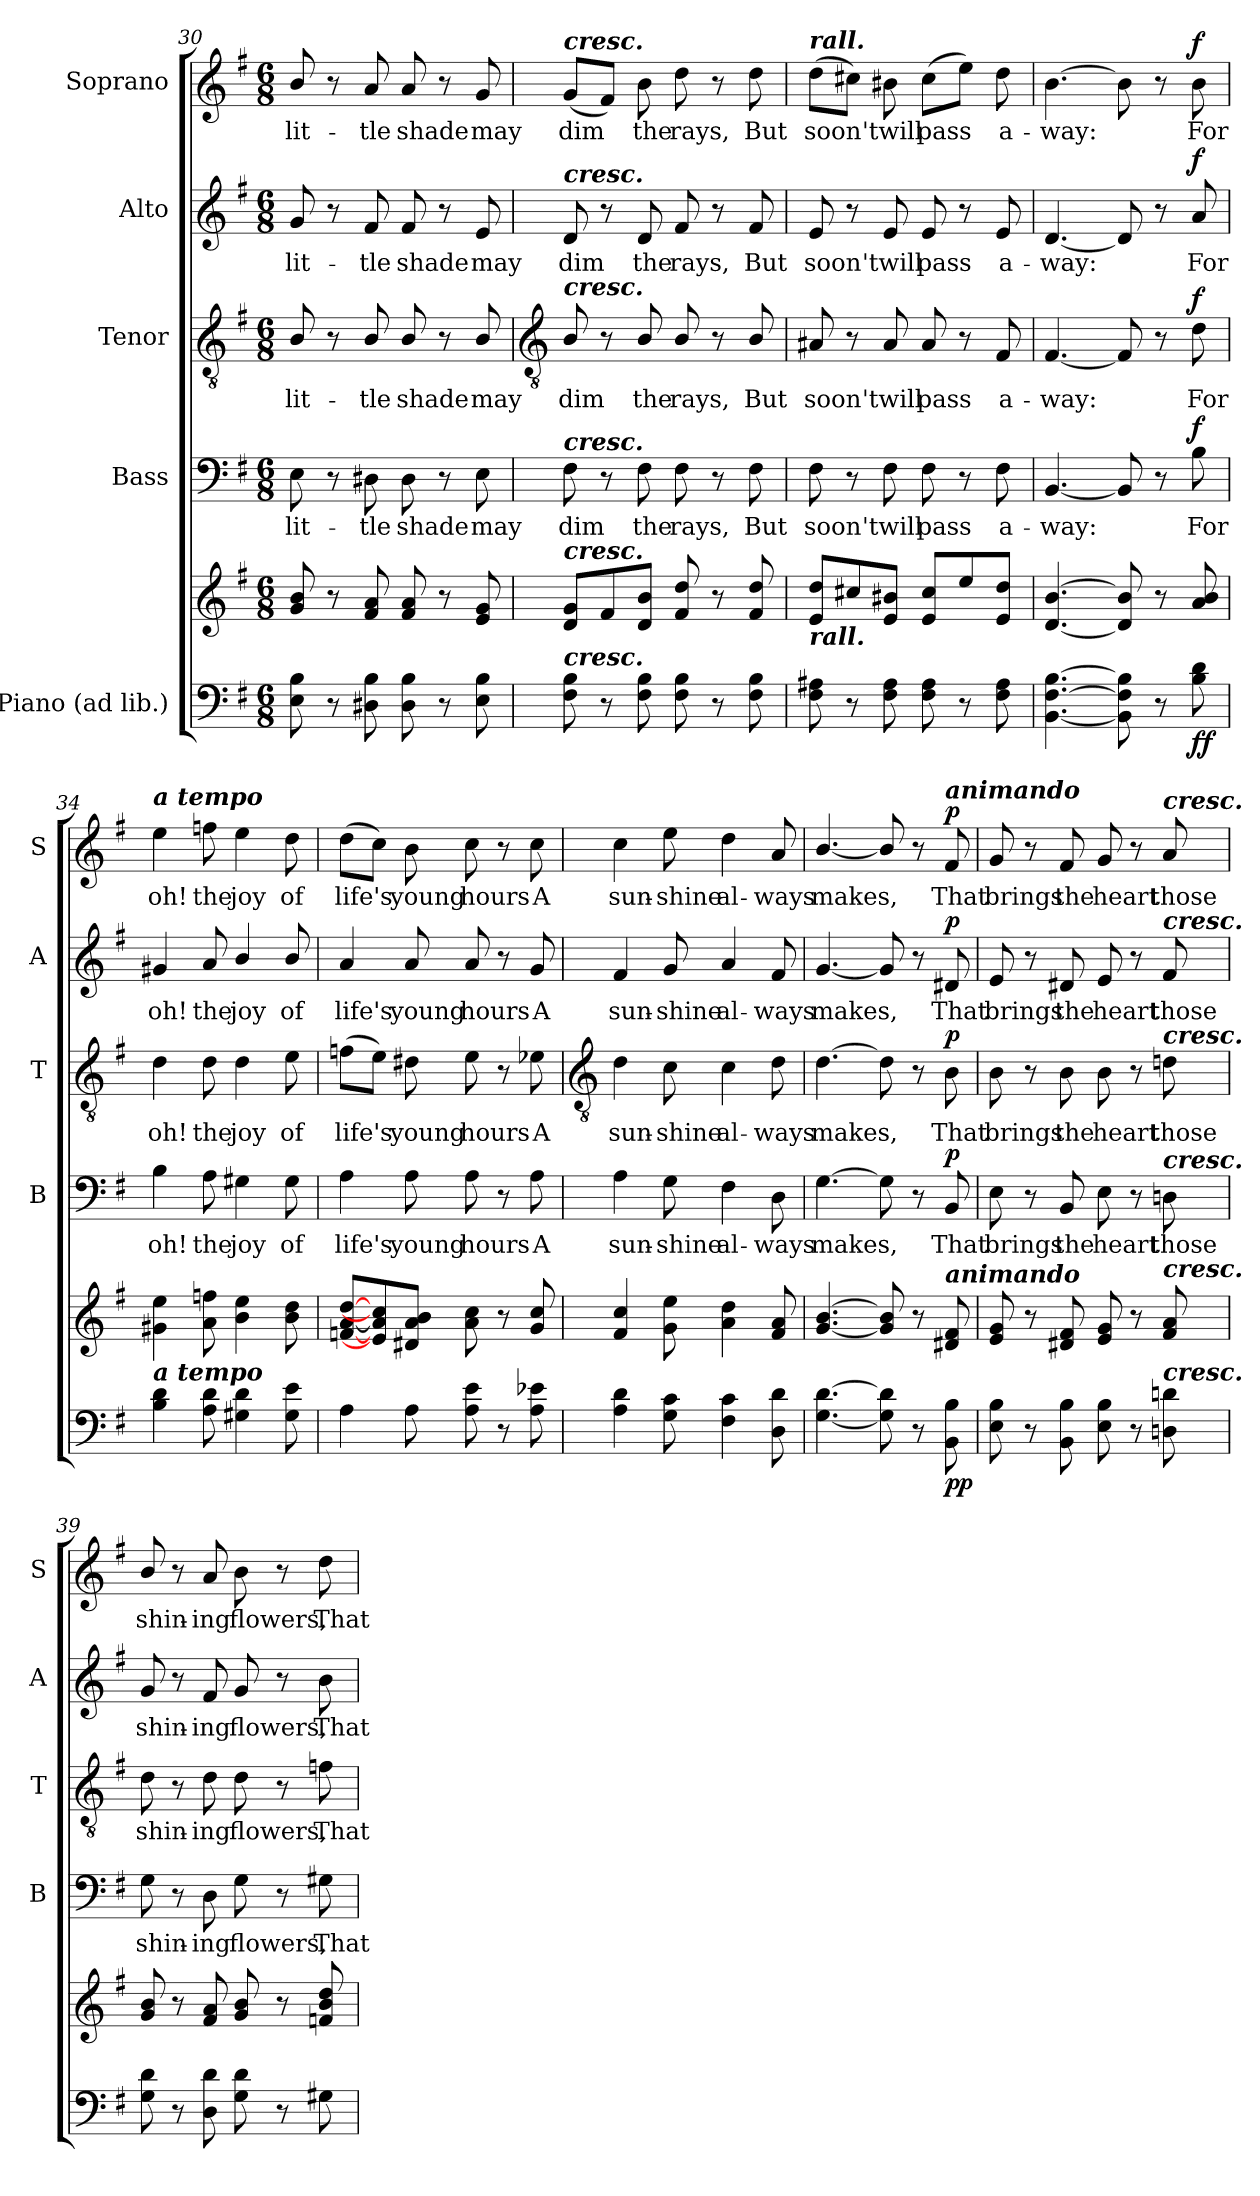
**kern	**kern	**dynam	**kern	**text	**dynam	**kern	**text	**dynam	**kern	**text	**dynam	**kern	**text	**dynam
*part5	*part5	*part5	*part4	*part4	*part4	*part3	*part3	*part3	*part2	*part2	*part2	*part1	*part1	*part1
*staff6	*staff5	*staff5/6	*staff4	*staff4	*staff4	*staff3	*staff3	*staff3	*staff2	*staff2	*staff2	*staff1	*staff1	*staff1
*I"Piano (ad lib.)	*	*	*I"Bass	*	*	*I"Tenor	*	*	*I"Alto	*	*	*I"Soprano	*	*
*	*	*	*I'B	*	*	*I'T	*	*	*I'A	*	*	*I'S	*	*
*clefF4	*clefG2	*	*clefF4	*	*	*clefGv2	*	*	*clefG2	*	*	*clefG2	*	*
*k[f#]	*k[f#]	*	*k[f#]	*	*	*k[f#]	*	*	*k[f#]	*	*	*k[f#]	*	*
*G:	*G:	*	*G:	*	*	*G:	*	*	*G:	*	*	*G:	*	*
*M6/8	*M6/8	*	*M6/8	*	*	*M6/8	*	*	*M6/8	*	*	*M6/8	*	*
=30	=30	=30	=30	=30	=30	=30	=30	=30	=30	=30	=30	=30	=30	=30
!	!	!	!	!LO:LY:b	!	!	!LO:LY:b	!	!	!LO:LY:b	!	!	!LO:LY:b	!
8E\ 8B\	8g/ 8b/	.	8E	lit-	.	8B/	lit-	.	8g	lit-	.	8b/	lit-	.
8r	8r	.	8r	.	.	8r	.	.	8r	.	.	8r	.	.
!	!	!	!	!LO:LY:b	!	!	!LO:LY:b	!	!	!LO:LY:b	!	!	!LO:LY:b	!
8D#X\ 8B\	8f# 8a	.	8D#X	-tle	.	8B/	-tle	.	8f#	-tle	.	8a	-tle	.
!	!	!	!	!LO:LY:b	!	!	!LO:LY:b	!	!	!LO:LY:b	!	!	!LO:LY:b	!
8D#\ 8B\	8f# 8a	.	8D#	shade	.	8B/	shade	.	8f#	shade	.	8a	shade	.
8r	8r	.	8r	.	.	8r	.	.	8r	.	.	8r	.	.
!	!	!	!	!LO:LY:b	!	!	!LO:LY:b	!	!	!LO:LY:b	!	!	!LO:LY:b	!
8E\ 8B\	8e 8g	.	8E	may	.	8B/	may	.	8e	may	.	8g	may	.
!!LO:LB:g=z
=31	=31	=31	=31	=31	=31	=31	=31	=31	=31	=31	=31	=31	=31	=31
*	*	*	*	*	*	*clefGv2	*	*	*	*	*	*	*	*
!	!	!	!	!	!	!	!	!	!	!	!	!LO:TX:a:Bi:t=cresc.	!	!
!	!	!	!	!	!	!	!	!	!LO:TX:a:Bi:t=cresc.	!	!	!	!	!
!	!	!	!	!	!	!LO:TX:a:Bi:t=cresc.	!	!	!	!	!	!	!	!
!	!	!	!LO:TX:a:Bi:t=cresc.	!	!	!	!	!	!	!	!	!	!	!
!	!LO:TX:a:Bi:t=cresc.	!	!	!	!	!	!	!	!	!	!	!	!	!
!LO:TX:a:Bi:t=cresc.	!	!	!	!	!	!	!	!	!	!	!	!	!	!
!	!	!	!	!LO:LY:b	!	!	!LO:LY:b	!	!	!LO:LY:b	!	!	!LO:LY:b	!
8F#\ 8B\	8d 8gL	.	8F#	dim	.	8B/	dim	.	8d	dim	.	(<8gL	dim	.
8r	8f#	.	8r	.	.	8r	.	.	8r	.	.	8f#J)	.	.
!	!	!	!	!LO:LY:b	!	!	!LO:LY:b	!	!	!LO:LY:b	!	!	!LO:LY:b	!
8F#\ 8B\	8d 8bJ	.	8F#	the	.	8B/	the	.	8d	the	.	8b	the	.
!	!	!	!	!LO:LY:b	!	!	!LO:LY:b	!	!	!LO:LY:b	!	!	!LO:LY:b	!
8F#\ 8B\	8f# 8dd	.	8F#	rays,	.	8B/	rays,	.	8f#	rays,	.	8dd	rays,	.
8r	8r	.	8r	.	.	8r	.	.	8r	.	.	8r	.	.
!	!	!	!	!LO:LY:b	!	!	!LO:LY:b	!	!	!LO:LY:b	!	!	!LO:LY:b	!
8F#\ 8B\	8f# 8dd	.	8F#	But	.	8B/	But	.	8f#	But	.	8dd	But	.
=32	=32	=32	=32	=32	=32	=32	=32	=32	=32	=32	=32	=32	=32	=32
!	!	!	!	!	!	!	!	!	!	!	!	!LO:TX:a:Bi:t=rall.	!	!
!	!LO:TX:b:Bi:t=rall.	!	!	!	!	!	!	!	!	!	!	!	!	!
!	!	!	!	!LO:LY:b	!	!	!LO:LY:b	!	!	!LO:LY:b	!	!	!LO:LY:b	!
8F#\ 8A#X\	8e 8ddL	.	8F#	soon	.	8A#X	soon	.	8e	soon	.	(>8ddL	soon	.
8r	8cc#X	.	8r	.	.	8r	.	.	8r	.	.	8cc#XJ)	.	.
!	!	!	!	!LO:LY:b	!	!	!LO:LY:b	!	!	!LO:LY:b	!	!	!LO:LY:b	!
8F#\ 8A#\	8e 8b#XJ	.	8F#	'twill	.	8A#	'twill	.	8e	'twill	.	8b#X	'twill	.
!	!	!	!	!LO:LY:b	!	!	!LO:LY:b	!	!	!LO:LY:b	!	!	!LO:LY:b	!
8F#\ 8A#\	8e 8cc#L	.	8F#	pass	.	8A#	pass	.	8e	pass	.	(>8cc#L	pass	.
8r	8ee	.	8r	.	.	8r	.	.	8r	.	.	8eeJ)	.	.
!	!	!	!	!LO:LY:b	!	!	!LO:LY:b	!	!	!LO:LY:b	!	!	!LO:LY:b	!
8F#\ 8A#\	8e 8ddJ	.	8F#	a-	.	8F#	a-	.	8e	a-	.	8dd	a-	.
=33	=33	=33	=33	=33	=33	=33	=33	=33	=33	=33	=33	=33	=33	=33
!	!	!	!	!LO:LY:b	!	!	!LO:LY:b	!	!	!LO:LY:b	!	!	!LO:LY:b	!
[4.BB\ [4.F#\ [4.B\	[4.d [4.b	.	[4.BB	-way:	.	[4.F#	-way:	.	[4.d	-way:	.	[4.b	-way:	.
8BB\] 8F#\] 8B\]	8d] 8b]	.	8BB]	.	.	8F#]	.	.	8d]	.	.	8b]	.	.
8r	8r	.	8r	.	.	8r	.	.	8r	.	.	8r	.	.
!	!	!LO:DY:b=2	!	!LO:LY:b	!	!	!LO:LY:b	!	!	!LO:LY:b	!	!	!LO:LY:b	!
!	!	!LO:DY:n=1:b	!	!	!LO:DY:b	!	!	!LO:DY:b	!	!	!LO:DY:b	!	!	!LO:DY:b
8B\ 8d\	8a 8b	f f	8B	For	f	8d	For	f	8a	For	f	8b	For	f
=34	=34	=34	=34	=34	=34	=34	=34	=34	=34	=34	=34	=34	=34	=34
!	!	!	!	!	!	!	!	!	!	!	!	!LO:TX:a:Bi:t=a tempo	!	!
!	!LO:TX:b:Bi:t=a tempo	!	!	!	!	!	!	!	!	!	!	!	!	!
!	!	!	!	!LO:LY:b	!	!	!LO:LY:b	!	!	!LO:LY:b	!	!	!LO:LY:b	!
4B\ 4d\	4g#X 4ee	.	4B	oh!	.	4d	oh!	.	4g#X	oh!	.	4ee	oh!	.
!	!	!	!	!LO:LY:b	!	!	!LO:LY:b	!	!	!LO:LY:b	!	!	!LO:LY:b	!
8A\ 8d\	8a 8ffn	.	8A	the	.	8d	the	.	8a	the	.	8ffn	the	.
!	!	!	!	!LO:LY:b	!	!	!LO:LY:b	!	!	!LO:LY:b	!	!	!LO:LY:b	!
4G#X\ 4d\	4b 4ee	.	4G#X	joy	.	4d	joy	.	4b/	joy	.	4ee	joy	.
!	!	!	!	!LO:LY:b	!	!	!LO:LY:b	!	!	!LO:LY:b	!	!	!LO:LY:b	!
8G#\ 8e\	8b 8dd	.	8G#	of	.	8e	of	.	8b/	of	.	8dd	of	.
=35	=35	=35	=35	=35	=35	=35	=35	=35	=35	=35	=35	=35	=35	=35
!	!	!	!	!LO:LY:b	!	!	!LO:LY:b	!	!	!LO:LY:b	!	!	!LO:LY:b	!
4A\	[8fn [8a [8ddL	.	4A	life's	.	(>8fnL	life's	.	4a	life's	.	(>8ddL	life's	.
.	8e] 8a] 8cc]	.	.	.	.	8eJ)	.	.	.	.	.	8ccJ)	.	.
!	!	!	!	!LO:LY:b	!	!	!LO:LY:b	!	!	!LO:LY:b	!	!	!LO:LY:b	!
8A\	8d#X 8a 8bJ	.	8A	young	.	8d#X	young	.	8a	young	.	8b	young	.
!	!	!	!	!LO:LY:b	!	!	!LO:LY:b	!	!	!LO:LY:b	!	!	!LO:LY:b	!
8A\ 8e\	8a 8cc	.	8A	hours	.	8e	hours	.	8a	hours	.	8cc	hours	.
8r	8r	.	8r	.	.	8r	.	.	8r	.	.	8r	.	.
!	!	!	!	!LO:LY:b	!	!	!LO:LY:b	!	!	!LO:LY:b	!	!	!LO:LY:b	!
8A\ 8e-X\	8g 8cc	.	8A	A	.	8e-X	A	.	8g	A	.	8cc	A	.
!!LO:LB:g=z
=36	=36	=36	=36	=36	=36	=36	=36	=36	=36	=36	=36	=36	=36	=36
*	*	*	*	*	*	*clefGv2	*	*	*	*	*	*	*	*
!	!	!	!	!LO:LY:b	!	!	!LO:LY:b	!	!	!LO:LY:b	!	!	!LO:LY:b	!
4A\ 4d\	4f# 4cc	.	4A	sun-	.	4d	sun-	.	4f#	sun-	.	4cc	sun-	.
!	!	!	!	!LO:LY:b	!	!	!LO:LY:b	!	!	!LO:LY:b	!	!	!LO:LY:b	!
8G\ 8c\	8g 8ee	.	8G	-shine	.	8c	-shine	.	8g	-shine	.	8ee	-shine	.
!	!	!	!	!LO:LY:b	!	!	!LO:LY:b	!	!	!LO:LY:b	!	!	!LO:LY:b	!
4F#\ 4c\	4a 4dd	.	4F#	al-	.	4c	al-	.	4a	al-	.	4dd	al-	.
!	!	!	!	!LO:LY:b	!	!	!LO:LY:b	!	!	!LO:LY:b	!	!	!LO:LY:b	!
8D\ 8d\	8f# 8a	.	8D	-ways	.	8d	-ways	.	8f#	-ways	.	8a	-ways	.
=37	=37	=37	=37	=37	=37	=37	=37	=37	=37	=37	=37	=37	=37	=37
!	!	!	!	!LO:LY:b	!	!	!LO:LY:b	!	!	!LO:LY:b	!	!	!LO:LY:b	!
[4.G\ [4.d\	[4.g/ [4.b/	.	[4.G	makes,	.	[4.d\	makes,	.	[4.g/	makes,	.	[4.b/	makes,	.
8G\] 8d\]	8g/] 8b/]	.	8G]	.	.	8d\]	.	.	8g/]	.	.	8b/]	.	.
8r	8r	.	8r	.	.	8r	.	.	8r	.	.	8r	.	.
!	!	!	!	!	!	!	!	!	!	!	!	!LO:TX:a:Bi:t=animando	!	!
!	!LO:TX:a:Bi:t=animando	!	!	!	!	!	!	!	!	!	!	!	!	!
!	!	!LO:DY:b=2	!	!LO:LY:b	!	!	!LO:LY:b	!	!	!LO:LY:b	!	!	!LO:LY:b	!
!	!	!LO:DY:n=1:b	!	!	!LO:DY:b	!	!	!LO:DY:b	!	!	!LO:DY:b	!	!	!LO:DY:b
8BB\ 8B\	8d#X 8f#	p p	8BB	That	p	8B	That	p	8d#X	That	p	8f#	That	p
=38	=38	=38	=38	=38	=38	=38	=38	=38	=38	=38	=38	=38	=38	=38
!	!	!	!	!LO:LY:b	!	!	!LO:LY:b	!	!	!LO:LY:b	!	!	!LO:LY:b	!
8E\ 8B\	8e 8g	.	8E	brings	.	8B	brings	.	8e	brings	.	8g	brings	.
8r	8r	.	8r	.	.	8r	.	.	8r	.	.	8r	.	.
!	!	!	!	!LO:LY:b	!	!	!LO:LY:b	!	!	!LO:LY:b	!	!	!LO:LY:b	!
8BB\ 8B\	8d#X 8f#	.	8BB	the	.	8B	the	.	8d#X	the	.	8f#	the	.
!	!	!	!	!LO:LY:b	!	!	!LO:LY:b	!	!	!LO:LY:b	!	!	!LO:LY:b	!
8E\ 8B\	8e 8g	.	8E	heart	.	8B	heart	.	8e	heart	.	8g	heart	.
8r	8r	.	8r	.	.	8r	.	.	8r	.	.	8r	.	.
!	!	!	!	!	!	!	!	!	!	!	!	!LO:TX:a:Bi:t=cresc.	!	!
!	!	!	!	!	!	!	!	!	!LO:TX:a:Bi:t=cresc.	!	!	!	!	!
!	!	!	!	!	!	!LO:TX:a:Bi:t=cresc.	!	!	!	!	!	!	!	!
!	!	!	!LO:TX:a:Bi:t=cresc.	!	!	!	!	!	!	!	!	!	!	!
!	!LO:TX:a:Bi:t=cresc.	!	!	!	!	!	!	!	!	!	!	!	!	!
!LO:TX:a:Bi:t=cresc.	!	!	!	!	!	!	!	!	!	!	!	!	!	!
!	!	!	!	!LO:LY:b	!	!	!LO:LY:b	!	!	!LO:LY:b	!	!	!LO:LY:b	!
8Dn\ 8dn\	8f# 8a	.	8Dn	those	.	8dn	those	.	8f#	those	.	8a	those	.
=39	=39	=39	=39	=39	=39	=39	=39	=39	=39	=39	=39	=39	=39	=39
!	!	!	!	!LO:LY:b	!	!	!LO:LY:b	!	!	!LO:LY:b	!	!	!LO:LY:b	!
8G\ 8d\	8g/ 8b/	.	8G	shin-	.	8d\	shin-	.	8g/	shin-	.	8b/	shin-	.
8r	8r	.	8r	.	.	8r	.	.	8r	.	.	8r	.	.
!	!	!	!	!LO:LY:b	!	!	!LO:LY:b	!	!	!LO:LY:b	!	!	!LO:LY:b	!
8D\ 8d\	8f# 8a	.	8D	-ing	.	8d	-ing	.	8f#	-ing	.	8a	-ing	.
!	!	!	!	!LO:LY:b	!	!	!LO:LY:b	!	!	!LO:LY:b	!	!	!LO:LY:b	!
8G\ 8d\	8g 8b	.	8G	flowers,	.	8d	flowers,	.	8g	flowers,	.	8b	flowers,	.
8r	8r	.	8r	.	.	8r	.	.	8r	.	.	8r	.	.
!	!	!	!	!LO:LY:b	!	!	!LO:LY:b	!	!	!LO:LY:b	!	!	!LO:LY:b	!
8G#X\	8fn 8b 8dd	.	8G#X	That	.	8fn	That	.	8b	That	.	8dd	That	.
=	=	=	=	=	=	=	=	=	=	=	=	=	=	=
*-	*-	*-	*-	*-	*-	*-	*-	*-	*-	*-	*-	*-	*-	*-
